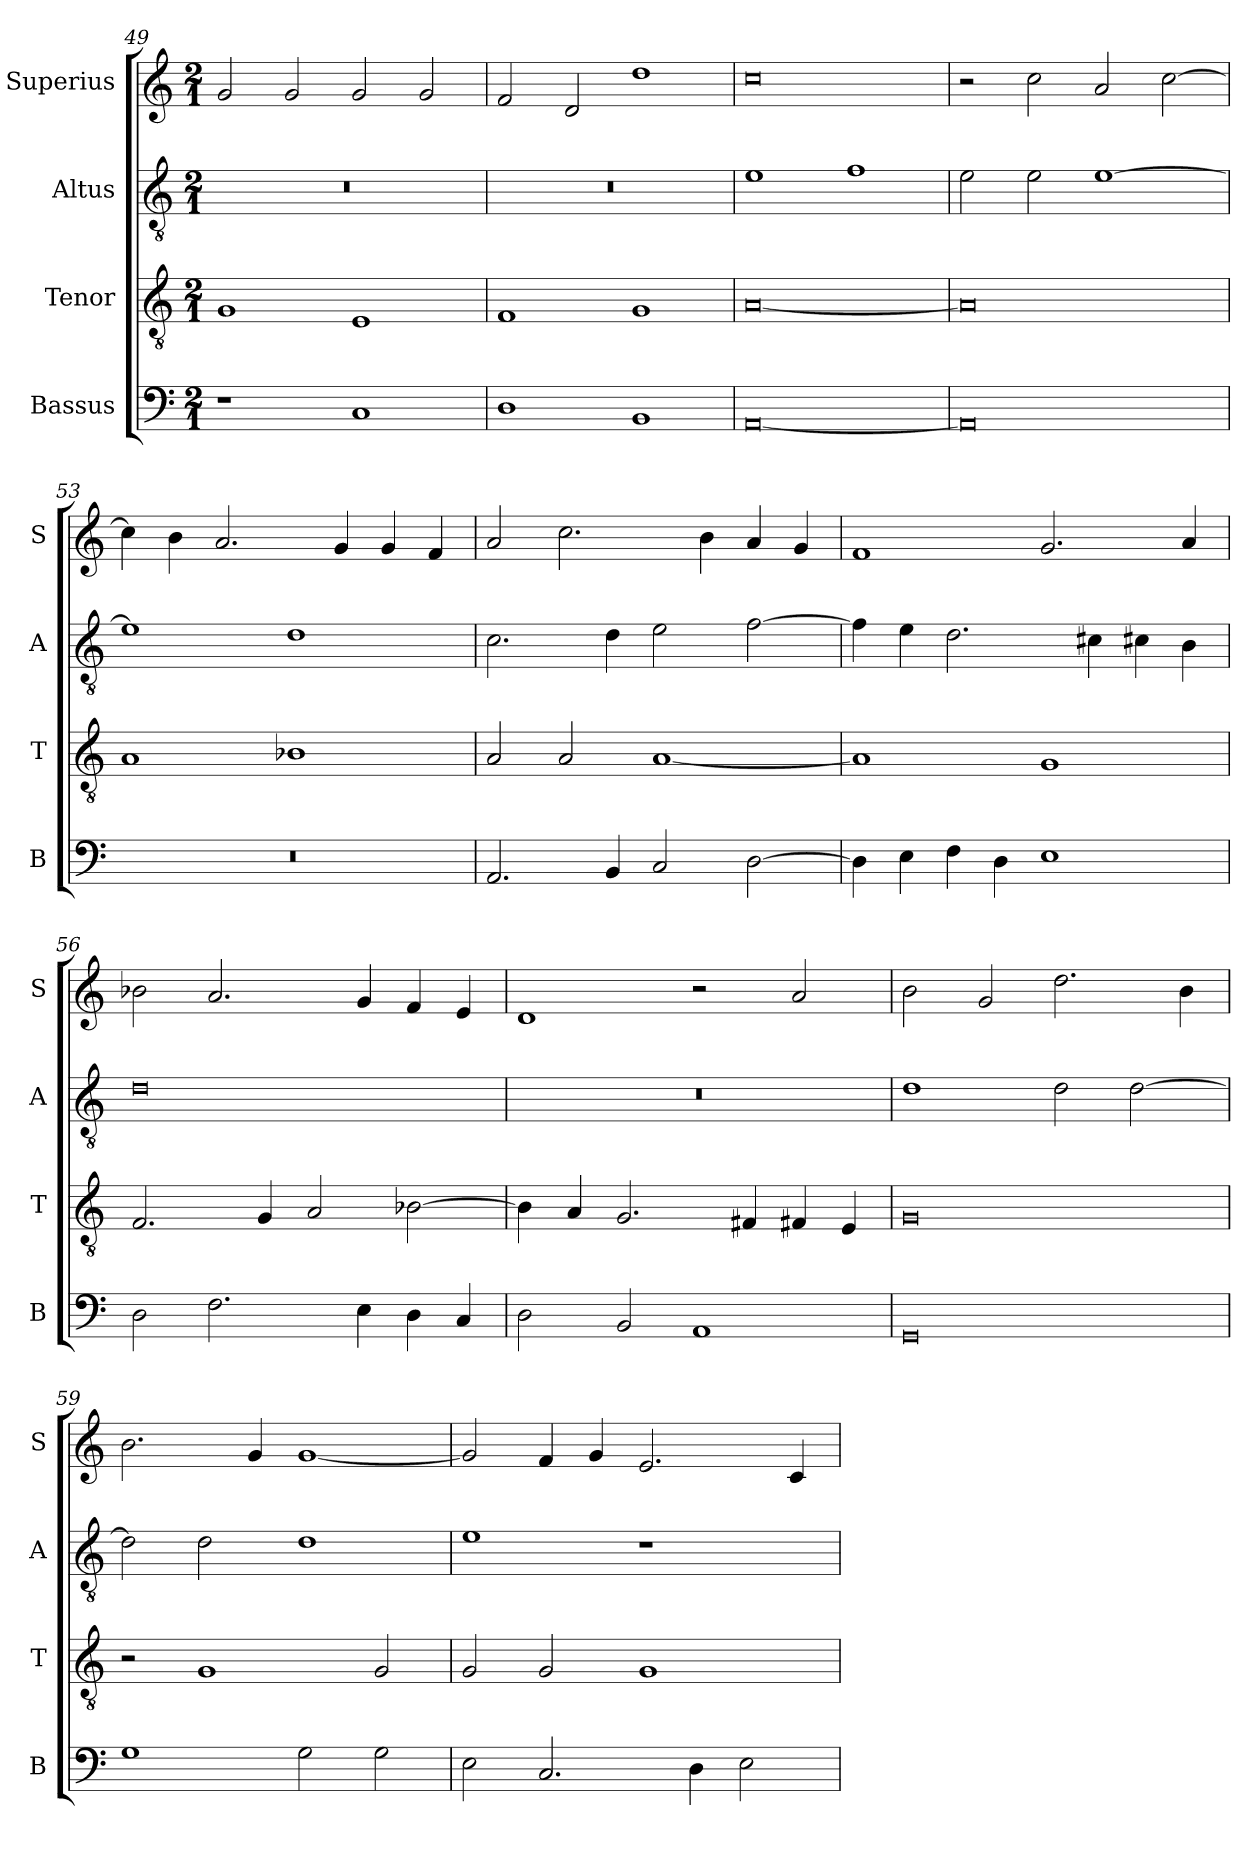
**kern	**kern	**kern	**kern
*part4	*part3	*part2	*part1
*staff4	*staff3	*staff2	*staff1
*I"Bassus	*I"Tenor	*I"Altus	*I"Superius
*I'B	*I'T	*I'A	*I'S
*clefF4	*clefGv2	*clefGv2	*clefG2
*k[]	*k[]	*k[]	*k[]
*M2/1	*M2/1	*M2/1	*M2/1
=49	=49	=49	=49
1r	1G	0r	2g/
.	.	.	2g/
1C	1E	.	2g/
.	.	.	2g/
=50	=50	=50	=50
1D	1F	0r	2f/
.	.	.	2d/
1BB	1G	.	1dd
=51	=51	=51	=51
[0AA	[0A	1e	0cc
.	.	1f	.
=52	=52	=52	=52
0AA]	0A]	2e\	2r
.	.	2e\	2cc\
.	.	[1e	2a/
.	.	.	[2cc\
=53	=53	=53	=53
0r	1A	1e]	4cc\]
.	.	.	4b\
.	.	.	2.a/
.	1B-X	1d	.
.	.	.	4g/
.	.	.	4g/
.	.	.	4f/
=54	=54	=54	=54
2.AA/	2A/	2.c\	2a/
.	2A/	.	2.cc\
4BB/	.	4d\	.
2C/	[1A	2e\	.
.	.	.	4b\
[2D\	.	[2f\	4a/
.	.	.	4g/
=55	=55	=55	=55
4D\]	1A]	4f\]	1f
4E\	.	4e\	.
4F\	.	2.d\	.
4D\	.	.	.
1E	1G	.	2.g/
.	.	4c#X\	.
.	.	4c#X\	.
.	.	4B\	4a/
=56	=56	=56	=56
2D\	2.F/	0d	2b-X\
2.F\	.	.	2.a/
.	4G/	.	.
.	2A/	.	.
4E\	.	.	4g/
4D\	[2B-X\	.	4f/
4C/	.	.	4e/
=57	=57	=57	=57
2D\	4B-\]	0r	1d
.	4A/	.	.
2BB/	2.G/	.	.
1AA	.	.	2r
.	4F#X/	.	.
.	4F#X/	.	2a/
.	4E/	.	.
=58	=58	=58	=58
0GG	0G	1d	2b\
.	.	.	2g/
.	.	2d\	2.dd\
.	.	[2d\	.
.	.	.	4b\
=59	=59	=59	=59
1G	2r	2d\]	2.b\
.	1G	2d\	.
.	.	.	4g/
2G\	.	1d	[1g
2G\	2G/	.	.
=60	=60	=60	=60
2E\	2G/	1e	2g/]
2.C/	2G/	.	4f/
.	.	.	4g/
.	1G	1r	2.e/
4D\	.	.	.
2E\	.	.	.
.	.	.	4c/
=	=	=	=
*-	*-	*-	*-
